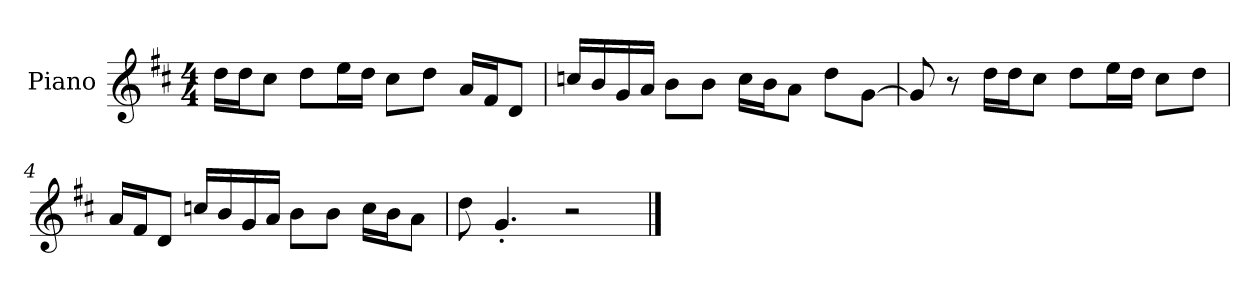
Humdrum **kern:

**kern
*part1
*staff1
*I"Piano
*I'P-no
*clefG2
*k[f#c#]
*M4/4
*MM90
=1
16dd\LL
16dd\J
8cc#\J
8dd\L
16ee\L
16dd\JJ
8cc#\L
8dd\J
16a/LL
16f#/J
8d/J
=2
16ccn/LL
16b/
16g/
16a/JJ
8b\L
8b\J
16cc\LL
16b\J
8a\J
8dd\L
[8g\J
=3
8g/]
8r
16dd\LL
16dd\J
8cc#\J
8dd\L
16ee\L
16dd\JJ
8cc#\L
8dd\J
!!LO:LB:g=z
=4
16a/LL
16f#/J
8d/J
16ccn/LL
16b/
16g/
16a/JJ
8b\L
8b\J
16cc\LL
16b\J
8a\J
=5
8dd\
4.g'/
2r
==
*-
